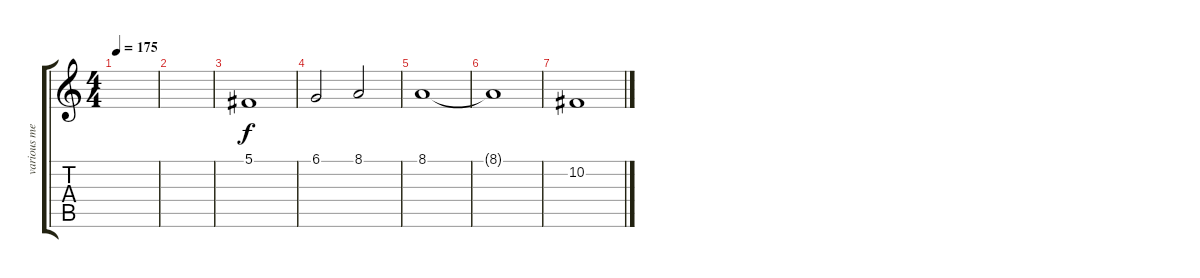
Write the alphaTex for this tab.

\track ("various melodies" "various me") {instrument stringensemble1}
\staff {score tabs}
\tuning (Db4 Ab3 E3 B2 Gb2 B1) {hide}
\ts (4 4)
\tempo 175
\clef g2
\ks c
|
|
5.1.1 |
6.1.2 8.1.2 |
8.1.1 |
8.1{t}.1 |
10.2.1
